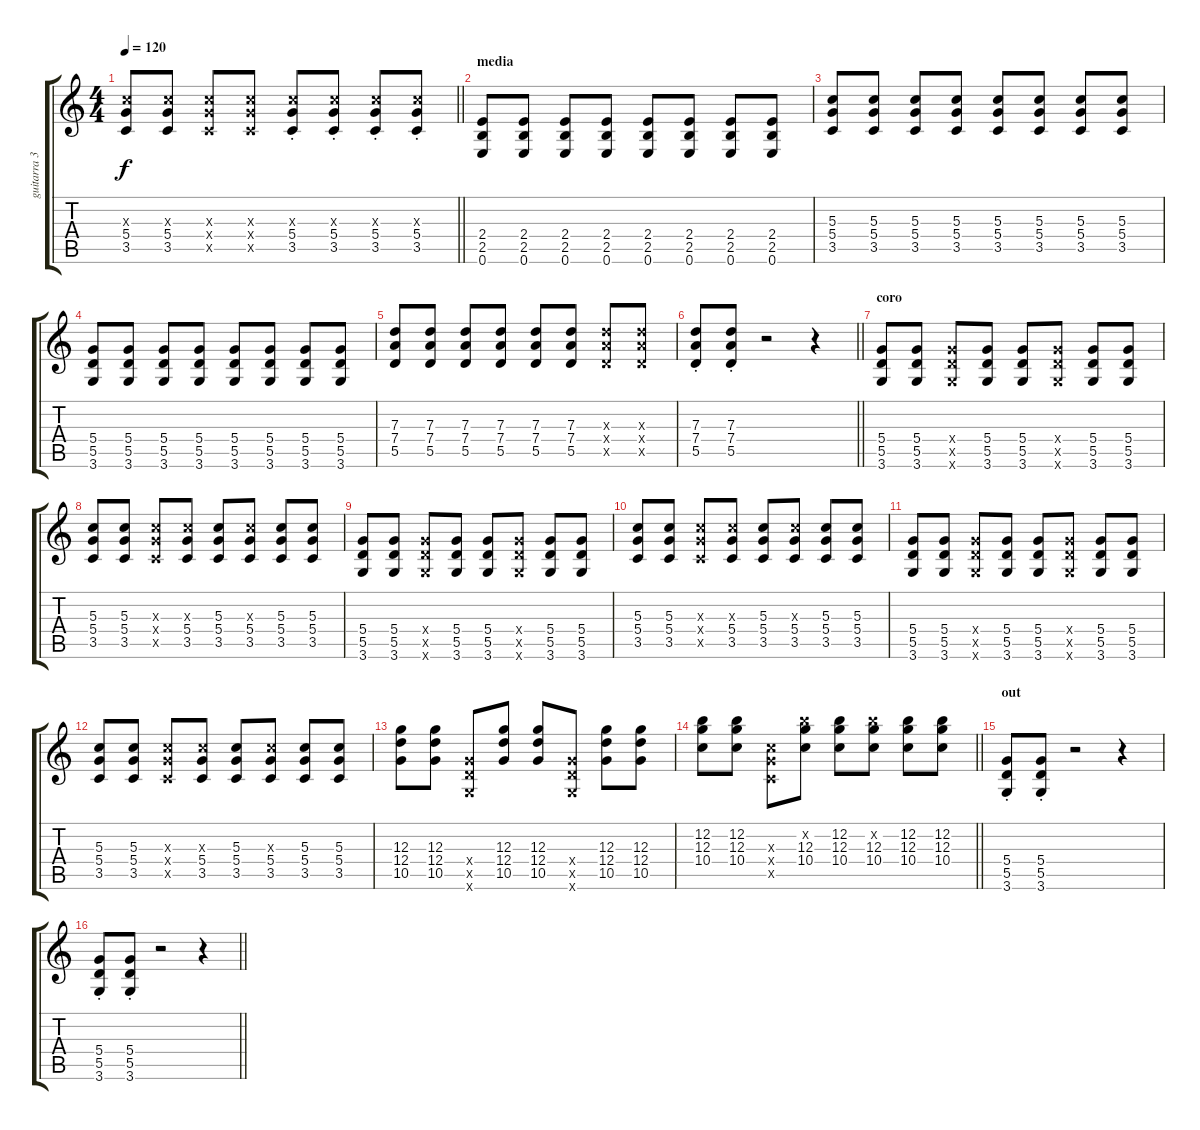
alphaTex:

\track ("guitarra 3" "guitarra 3") {instrument overdrivenguitar}
\staff {score tabs}
\tuning (E4 B3 G3 D3 A2 E2) {hide}
\ts (4 4)
\tempo 120
\clef g2
\barLineRight lightlight
\ks c
(5.3{x} 5.4 3.5).8{dy f} (5.3{x} 5.4 3.5).8 (5.3{x} 5.4{x} 3.5{x}).8 (5.3{x} 5.4{x} 3.5{x}).8 (5.3{x} 5.4{st} 3.5{st}).8 (5.3{x} 5.4{st} 3.5{st}).8 (5.3{x} 5.4{st} 3.5{st}).8 (5.3{x} 5.4{st} 3.5{st}).8 |
\section ("" "media")
(2.4 2.5 0.6).8 (2.4 2.5 0.6).8 (2.4 2.5 0.6).8 (2.4 2.5 0.6).8 (2.4 2.5 0.6).8 (2.4 2.5 0.6).8 (2.4 2.5 0.6).8 (2.4 2.5 0.6).8 |
(5.3 5.4 3.5).8 (5.3 5.4 3.5).8 (5.3 5.4 3.5).8 (5.3 5.4 3.5).8 (5.3 5.4 3.5).8 (5.3 5.4 3.5).8 (5.3 5.4 3.5).8 (5.3 5.4 3.5).8 |
(5.4 5.5 3.6).8 (5.4 5.5 3.6).8 (5.4 5.5 3.6).8 (5.4 5.5 3.6).8 (5.4 5.5 3.6).8 (5.4 5.5 3.6).8 (5.4 5.5 3.6).8 (5.4 5.5 3.6).8 |
(7.3 7.4 5.5).8 (7.3 7.4 5.5).8 (7.3 7.4 5.5).8 (7.3 7.4 5.5).8 (7.3 7.4 5.5).8 (7.3 7.4 5.5).8 (7.3{x} 7.4{x} 5.5{x}).8 (7.3{x} 7.4{x} 5.5{x}).8 |
\barLineRight lightlight
(7.3{st} 7.4{st} 5.5{st}).8 (7.3{st} 7.4{st} 5.5{st}).8 r.2 r.4 |
\section ("" "coro")
(5.4 5.5 3.6).8 (5.4 5.5 3.6).8 (5.4{x} 5.5{x} 3.6{x}).8 (5.4 5.5 3.6).8 (5.4 5.5 3.6).8 (5.4{x} 5.5{x} 3.6{x}).8 (5.4 5.5 3.6).8 (5.4 5.5 3.6).8 |
(5.3 5.4 3.5).8 (5.3 5.4 3.5).8 (5.3{x} 5.4{x} 3.5{x}).8 (5.3{x} 5.4 3.5).8 (5.3 5.4 3.5).8 (5.3{x} 5.4 3.5).8 (5.3 5.4 3.5).8 (5.3 5.4 3.5).8 |
(5.4 5.5 3.6).8 (5.4 5.5 3.6).8 (5.4{x} 5.5{x} 3.6{x}).8 (5.4 5.5 3.6).8 (5.4 5.5 3.6).8 (5.4{x} 5.5{x} 3.6{x}).8 (5.4 5.5 3.6).8 (5.4 5.5 3.6).8 |
(5.3 5.4 3.5).8 (5.3 5.4 3.5).8 (5.3{x} 5.4{x} 3.5{x}).8 (5.3{x} 5.4 3.5).8 (5.3 5.4 3.5).8 (5.3{x} 5.4 3.5).8 (5.3 5.4 3.5).8 (5.3 5.4 3.5).8 |
(5.4 5.5 3.6).8 (5.4 5.5 3.6).8 (5.4{x} 5.5{x} 3.6{x}).8 (5.4 5.5 3.6).8 (5.4 5.5 3.6).8 (5.4{x} 5.5{x} 3.6{x}).8 (5.4 5.5 3.6).8 (5.4 5.5 3.6).8 |
(5.3 5.4 3.5).8 (5.3 5.4 3.5).8 (5.3{x} 5.4{x} 3.5{x}).8 (5.3{x} 5.4 3.5).8 (5.3 5.4 3.5).8 (5.3{x} 5.4 3.5).8 (5.3 5.4 3.5).8 (5.3 5.4 3.5).8 |
(12.3 12.4 10.5).8 (12.3 12.4 10.5).8 (5.4{x} 5.5{x} 3.6{x}).8 (12.3 12.4 10.5).8 (12.3 12.4 10.5).8 (5.4{x} 5.5{x} 3.6{x}).8 (12.3 12.4 10.5).8 (12.3 12.4 10.5).8 |
\barLineRight lightlight
(12.2 12.3 10.4).8 (12.2 12.3 10.4).8 (5.3{x} 5.4{x} 3.5{x}).8 (12.2{x} 12.3 10.4).8 (12.2 12.3 10.4).8 (12.2{x} 12.3 10.4).8 (12.2 12.3 10.4).8 (12.2 12.3 10.4).8 |
\section ("" "out")
(5.4{st} 5.5{st} 3.6{st}).8 (5.4{st} 5.5{st} 3.6{st}).8 r.2 r.4 |
\barLineRight lightlight
(5.4{st} 5.5{st} 3.6{st}).8 (5.4{st} 5.5{st} 3.6{st}).8 r.2 r.4
